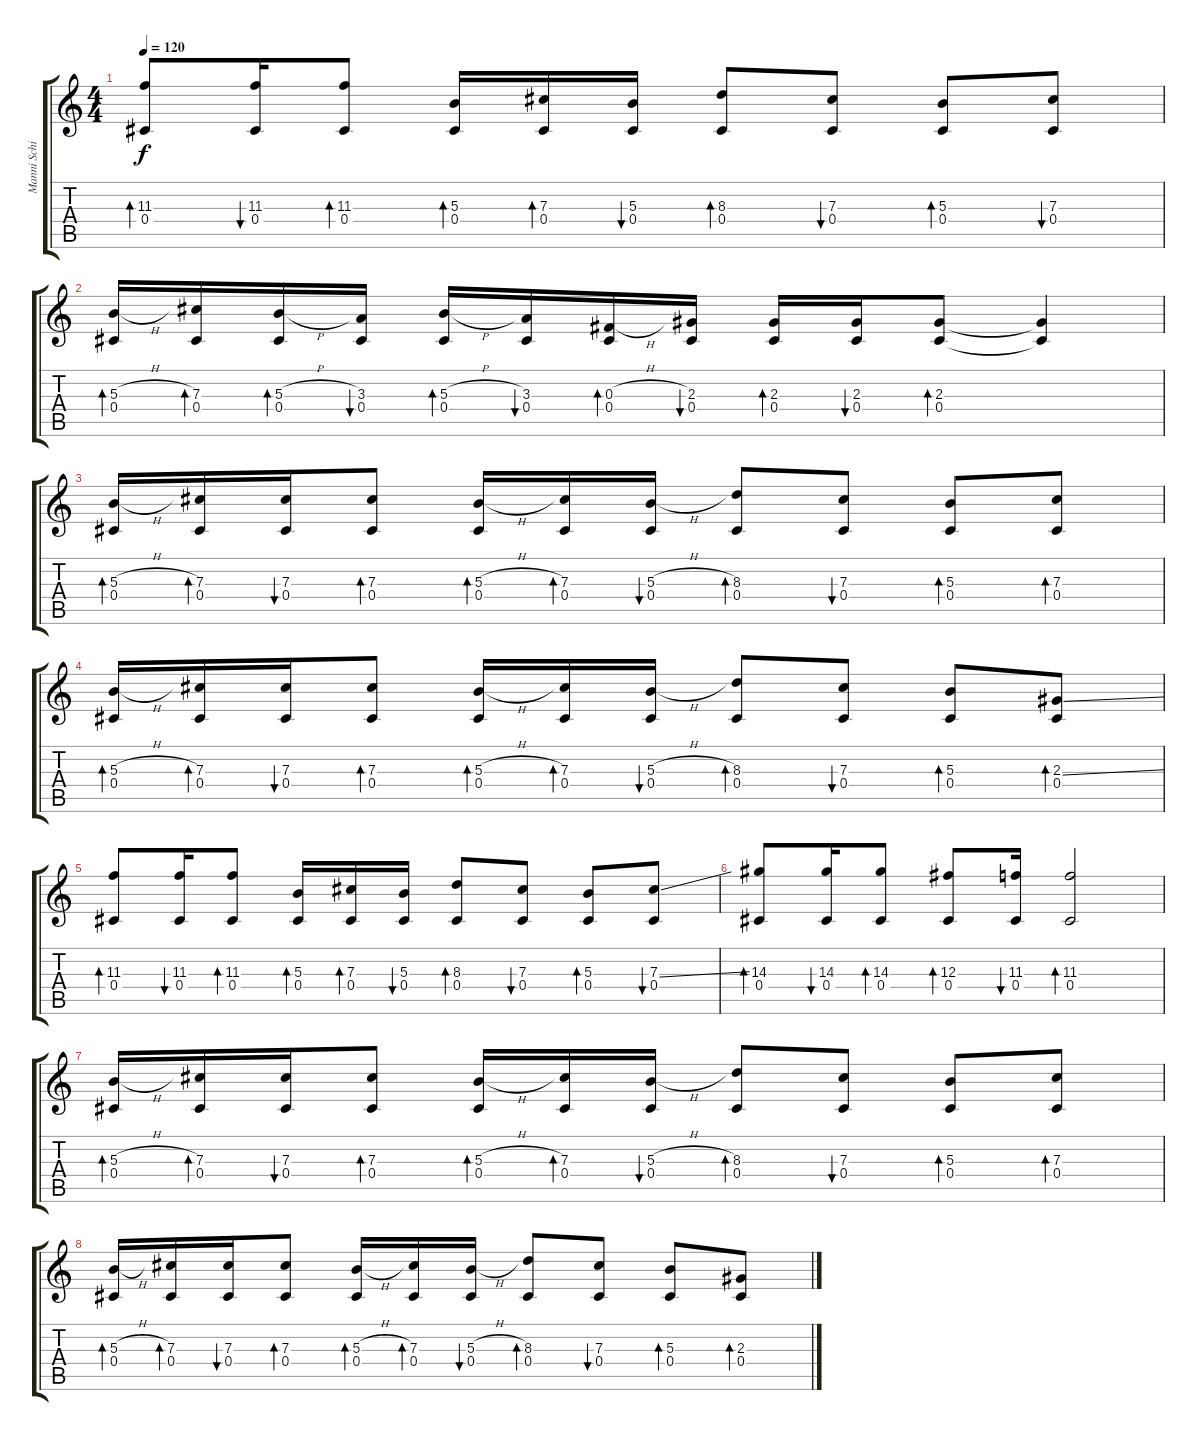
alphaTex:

\track ("Manni Schimidt (lead)" "Manni Schi") {instrument distortionguitar}
\staff {score tabs}
\tuning (Eb4 Bb3 Gb3 Db3 Ab2 Eb2) {hide}
\ts (4 4)
\tempo 120
\clef g2
\ks c
(11.3 0.4).8{bd 60 dy f} (11.3 0.4).16{bu 120} (11.3 0.4).8{bd 60} (5.3 0.4).16{bd 60} (7.3 0.4).16{bd 60} (5.3 0.4).16{bu 60} (8.3 0.4).8{bd 60} (7.3 0.4).8{bu 60} (5.3 0.4).8{bd 60} (7.3 0.4).8{bu 60} |
(5.3{h} 0.4).16{bd 60} (7.3 0.4).16{bd 60} (5.3{h} 0.4).16{bd 60} (3.3 0.4).16{bu 60} (5.3{h} 0.4).16{bd 60} (3.3 0.4).16{bu 60} (0.3{h} 0.4).16{bd 60} (2.3 0.4).16{bu 60} (2.3 0.4).16{bd 60} (2.3 0.4).16{bu 60} (2.3 0.4).8{bd 60} (2.3{t} 0.4{t}).4 |
(5.3{h} 0.4).16{bd 60} (7.3 0.4).16{bd 60} (7.3 0.4).16{bu 60} (7.3 0.4).8{bd 60} (5.3{h} 0.4).16{bd 60} (7.3 0.4).16{bd 60} (5.3{h} 0.4).16{bu 60} (8.3 0.4).8{bd 60} (7.3 0.4).8{bu 60} (5.3 0.4).8{bd 60} (7.3 0.4).8{bd 60} |
(5.3{h} 0.4).16{bd 60} (7.3 0.4).16{bd 60} (7.3 0.4).16{bu 60} (7.3 0.4).8{bd 60} (5.3{h} 0.4).16{bd 60} (7.3 0.4).16{bd 60} (5.3{h} 0.4).16{bu 60} (8.3 0.4).8{bd 60} (7.3 0.4).8{bu 60} (5.3 0.4).8{bd 60} (2.3{ss} 0.4).8{bd 60} |
(11.3 0.4).8{bd 60} (11.3 0.4).16{bu 120} (11.3 0.4).8{bd 60} (5.3 0.4).16{bd 60} (7.3 0.4).16{bd 60} (5.3 0.4).16{bu 60} (8.3 0.4).8{bd 60} (7.3 0.4).8{bu 60} (5.3 0.4).8{bd 60} (7.3{ss} 0.4).8{bu 60} |
(14.3 0.4).8{bd 60} (14.3 0.4).16{bu 60} (14.3 0.4).8{bd 60} (12.3 0.4).8{bd 60} (11.3 0.4).16{bu 60} (11.3 0.4).2{bd 60} |
(5.3{h} 0.4).16{bd 60} (7.3 0.4).16{bd 60} (7.3 0.4).16{bu 60} (7.3 0.4).8{bd 60} (5.3{h} 0.4).16{bd 60} (7.3 0.4).16{bd 60} (5.3{h} 0.4).16{bu 60} (8.3 0.4).8{bd 60} (7.3 0.4).8{bu 60} (5.3 0.4).8{bd 60} (7.3 0.4).8{bd 60} |
(5.3{h} 0.4).16{bd 60} (7.3 0.4).16{bd 60} (7.3 0.4).16{bu 60} (7.3 0.4).8{bd 60} (5.3{h} 0.4).16{bd 60} (7.3 0.4).16{bd 60} (5.3{h} 0.4).16{bu 60} (8.3 0.4).8{bd 60} (7.3 0.4).8{bu 60} (5.3 0.4).8{bd 60} (2.3{ss} 0.4).8{bd 60}
